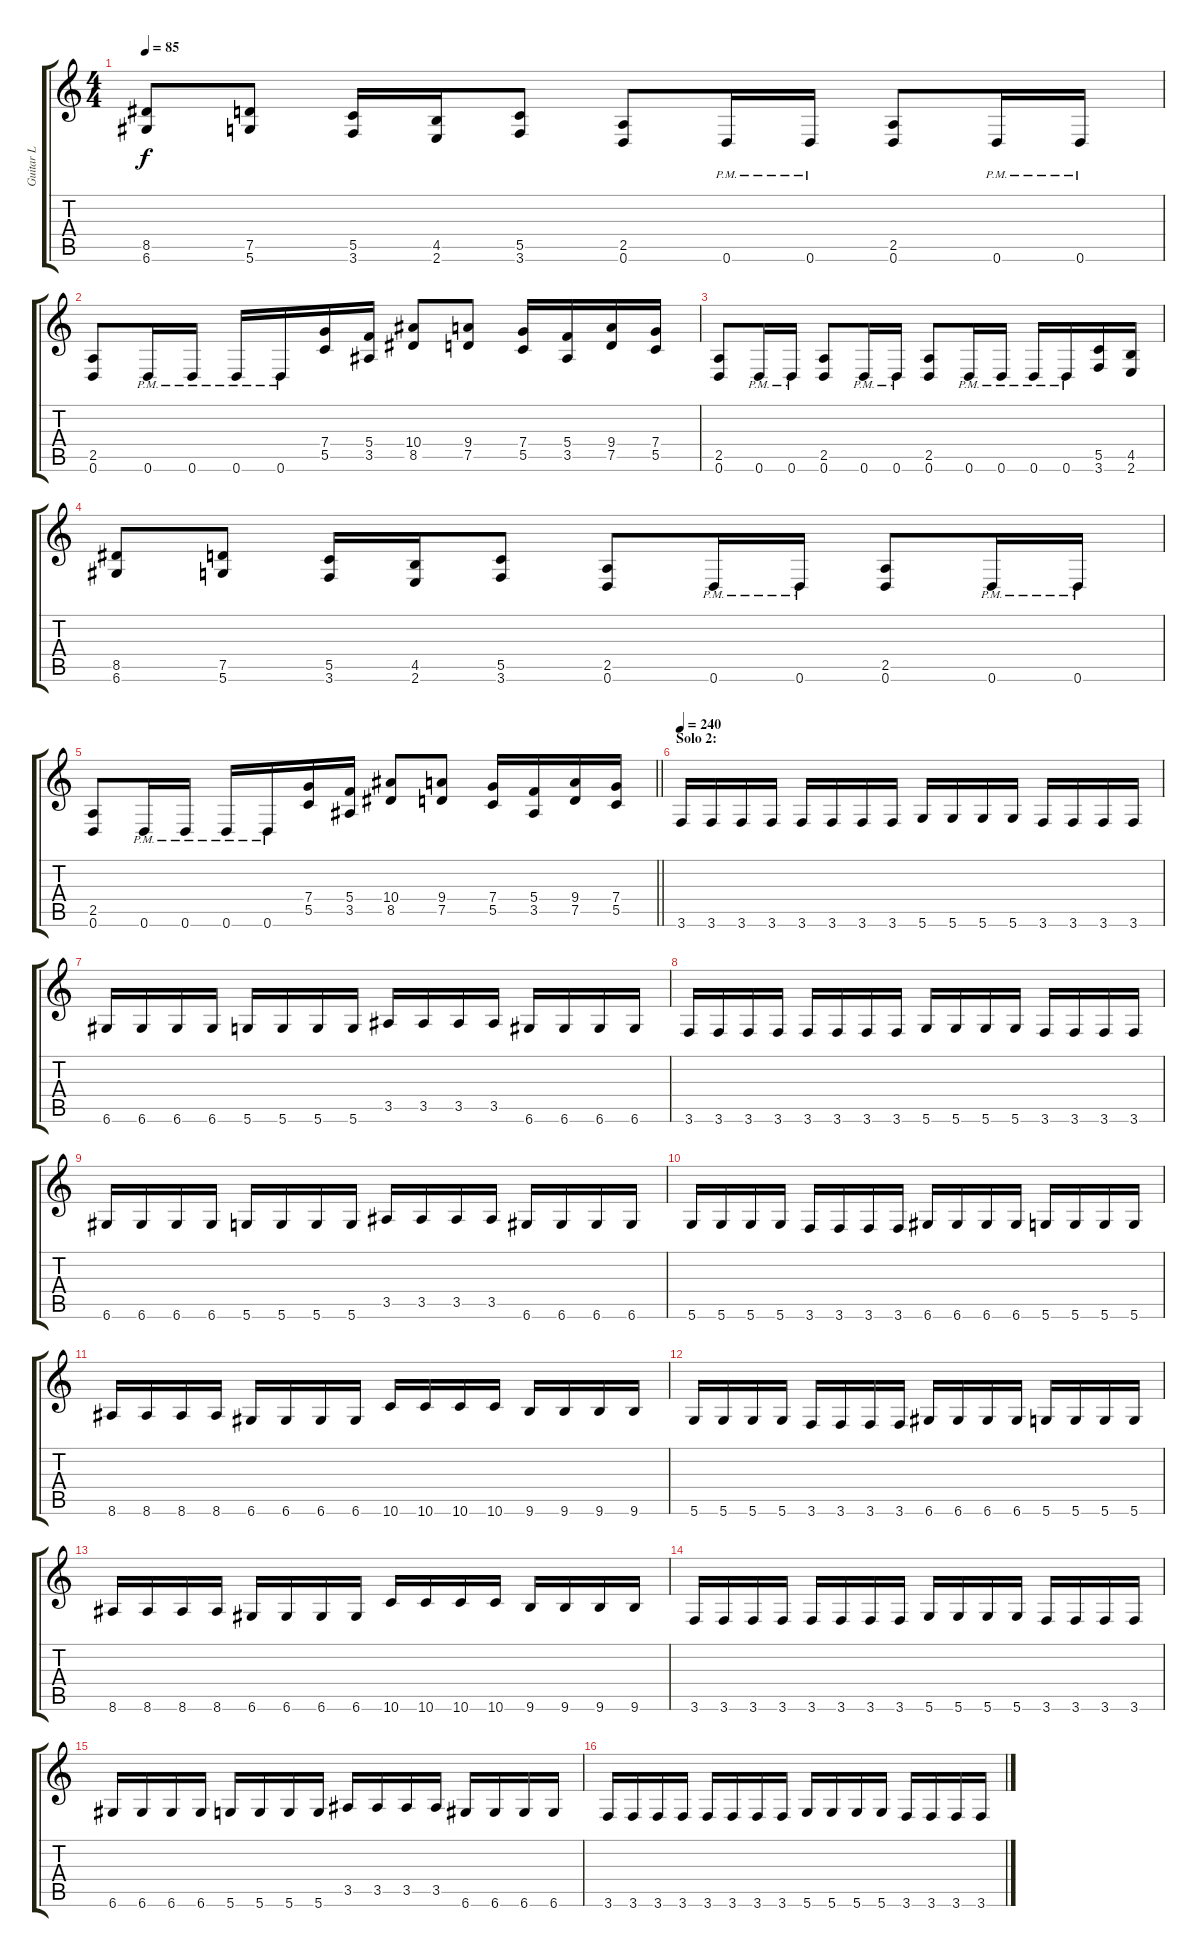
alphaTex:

\track ("Guitar L" "Guitar L") {instrument distortionguitar}
\staff {score tabs}
\tuning (D4 A3 F3 C3 G2 D2) {hide}
\ts (4 4)
\tempo 85
\clef g2
\ks c
(8.5 6.6).8{dy f} (7.5 5.6).8 (5.5 3.6).16 (4.5 2.6).16 (5.5 3.6).8 (2.5 0.6).8 0.6{pm}.16 0.6{pm}.16 (2.5 0.6).8 0.6{pm}.16 0.6{pm}.16 |
(2.5 0.6).8 0.6{pm}.16 0.6{pm}.16 0.6{pm}.16 0.6{pm}.16 (7.4 5.5).16 (5.4 3.5).16 (10.4 8.5).8 (9.4 7.5).8 (7.4 5.5).16 (5.4 3.5).16 (9.4 7.5).16 (7.4 5.5).16 |
(2.5 0.6).8 0.6{pm}.16 0.6{pm}.16 (2.5 0.6).8 0.6{pm}.16 0.6{pm}.16 (2.5 0.6).8 0.6{pm}.16 0.6{pm}.16 0.6{pm}.16 0.6{pm}.16 (5.5 3.6).16 (4.5 2.6).16 |
(8.5 6.6).8 (7.5 5.6).8 (5.5 3.6).16 (4.5 2.6).16 (5.5 3.6).8 (2.5 0.6).8 0.6{pm}.16 0.6{pm}.16 (2.5 0.6).8 0.6{pm}.16 0.6{pm}.16 |
\barLineRight lightlight
(2.5 0.6).8 0.6{pm}.16 0.6{pm}.16 0.6{pm}.16 0.6{pm}.16 (7.4 5.5).16 (5.4 3.5).16 (10.4 8.5).8 (9.4 7.5).8 (7.4 5.5).16 (5.4 3.5).16 (9.4 7.5).16 (7.4 5.5).16 |
\section ("" "Solo 2:")
\tempo 240
3.6.16 3.6.16 3.6.16 3.6.16 3.6.16 3.6.16 3.6.16 3.6.16 5.6.16 5.6.16 5.6.16 5.6.16 3.6.16 3.6.16 3.6.16 3.6.16 |
6.6.16 6.6.16 6.6.16 6.6.16 5.6.16 5.6.16 5.6.16 5.6.16 3.5.16 3.5.16 3.5.16 3.5.16 6.6.16 6.6.16 6.6.16 6.6.16 |
3.6.16 3.6.16 3.6.16 3.6.16 3.6.16 3.6.16 3.6.16 3.6.16 5.6.16 5.6.16 5.6.16 5.6.16 3.6.16 3.6.16 3.6.16 3.6.16 |
6.6.16 6.6.16 6.6.16 6.6.16 5.6.16 5.6.16 5.6.16 5.6.16 3.5.16 3.5.16 3.5.16 3.5.16 6.6.16 6.6.16 6.6.16 6.6.16 |
5.6.16 5.6.16 5.6.16 5.6.16 3.6.16 3.6.16 3.6.16 3.6.16 6.6.16 6.6.16 6.6.16 6.6.16 5.6.16 5.6.16 5.6.16 5.6.16 |
8.6.16 8.6.16 8.6.16 8.6.16 6.6.16 6.6.16 6.6.16 6.6.16 10.6.16 10.6.16 10.6.16 10.6.16 9.6.16 9.6.16 9.6.16 9.6.16 |
5.6.16 5.6.16 5.6.16 5.6.16 3.6.16 3.6.16 3.6.16 3.6.16 6.6.16 6.6.16 6.6.16 6.6.16 5.6.16 5.6.16 5.6.16 5.6.16 |
8.6.16 8.6.16 8.6.16 8.6.16 6.6.16 6.6.16 6.6.16 6.6.16 10.6.16 10.6.16 10.6.16 10.6.16 9.6.16 9.6.16 9.6.16 9.6.16 |
3.6.16 3.6.16 3.6.16 3.6.16 3.6.16 3.6.16 3.6.16 3.6.16 5.6.16 5.6.16 5.6.16 5.6.16 3.6.16 3.6.16 3.6.16 3.6.16 |
6.6.16 6.6.16 6.6.16 6.6.16 5.6.16 5.6.16 5.6.16 5.6.16 3.5.16 3.5.16 3.5.16 3.5.16 6.6.16 6.6.16 6.6.16 6.6.16 |
3.6.16 3.6.16 3.6.16 3.6.16 3.6.16 3.6.16 3.6.16 3.6.16 5.6.16 5.6.16 5.6.16 5.6.16 3.6.16 3.6.16 3.6.16 3.6.16
